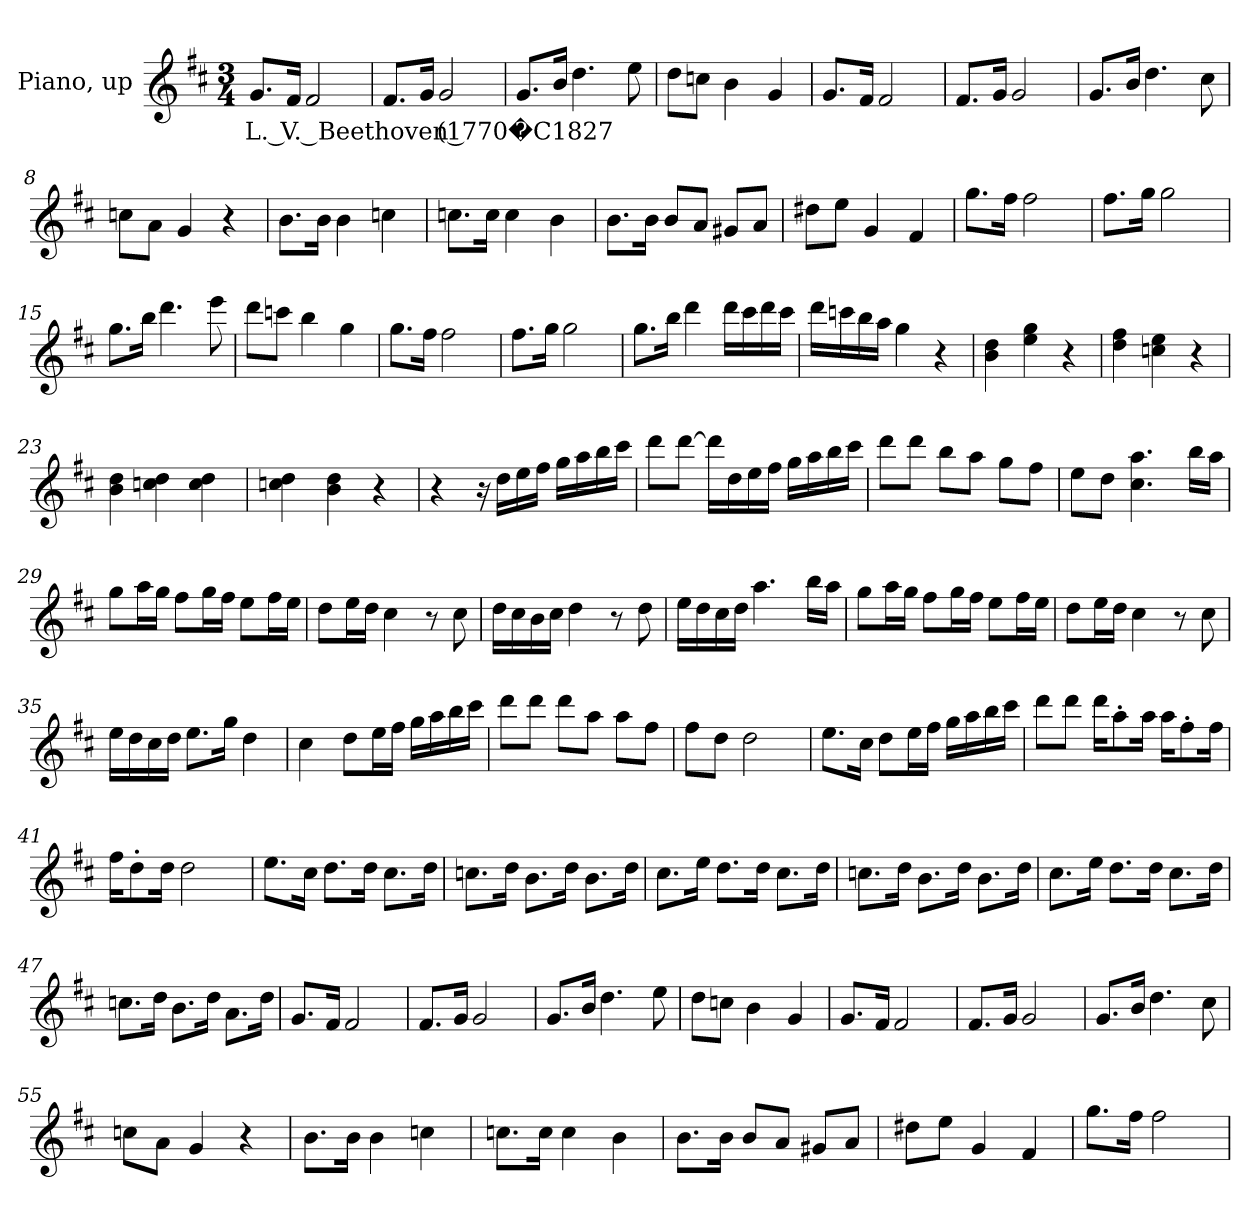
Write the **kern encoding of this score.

**kern	**text
*part1	*part1
*staff1	*staff1
*I"Piano, up	*
*I'Pno.	*
*clefG2	*
*k[f#c#]	*
*M3/4	*
*MM134	*
=1	=1
!	!LO:LY:b
8.g/L	L. V. Beethoven (1770�C1827
16f#/Jk	.
2f#/	.
=2	=2
8.f#/L	.
16g/Jk	.
2g/	.
=3	=3
8.g/L	.
16b/Jk	.
4.dd\	.
8ee\	.
=4	=4
8dd\L	.
8ccn\J	.
4b\	.
4g/	.
=5	=5
8.g/L	.
16f#/Jk	.
2f#/	.
=6	=6
8.f#/L	.
16g/Jk	.
2g/	.
!!LO:LB:g=z
=7	=7
8.g/L	.
16b/Jk	.
4.dd\	.
8cc#\	.
=8	=8
8ccn\L	.
8a\J	.
4g/	.
4r	.
=9	=9
8.b\L	.
16b\Jk	.
4b\	.
4ccn\	.
=10	=10
8.ccn\L	.
16cc\Jk	.
4cc\	.
4b\	.
=11	=11
8.b\L	.
16b\Jk	.
8b/L	.
8a/J	.
8g#X/L	.
8a/J	.
=12	=12
8dd#X\L	.
8ee\J	.
4g/	.
4f#/	.
=13	=13
8.gg\L	.
16ff#\Jk	.
2ff#\	.
=14	=14
8.ff#\L	.
16gg\Jk	.
2gg\	.
!!LO:LB:g=z
=15	=15
8.gg\L	.
16bb\Jk	.
4.ddd\	.
8eee\	.
=16	=16
8ddd\L	.
8cccn\J	.
4bb\	.
4gg\	.
=17	=17
8.gg\L	.
16ff#\Jk	.
2ff#\	.
=18	=18
8.ff#\L	.
16gg\Jk	.
2gg\	.
=19	=19
8.gg\L	.
16bb\Jk	.
4ddd\	.
16ddd\LL	.
16ccc#\	.
16ddd\	.
16ccc#\JJ	.
=20	=20
16ddd\LL	.
16cccn\	.
16bb\	.
16aa\JJ	.
4gg\	.
4r	.
=21	=21
4b\ 4dd\	.
4ee\ 4gg\	.
4r	.
!!LO:LB:g=z
=22	=22
4dd\ 4ff#\	.
4ccn\ 4ee\	.
4r	.
=23	=23
4b\ 4dd\	.
4ccn\ 4dd\	.
4cc\ 4dd\	.
=24	=24
4ccn\ 4dd\	.
4b\ 4dd\	.
4r	.
=25	=25
4r	.
16r	.
16dd\LL	.
16ee\	.
16ff#\JJ	.
16gg\LL	.
16aa\	.
16bb\	.
16ccc#\JJ	.
=26	=26
8ddd\L	.
[8ddd\J	.
16ddd\LL]	.
16dd\	.
16ee\	.
16ff#\JJ	.
16gg\LL	.
16aa\	.
16bb\	.
16ccc#\JJ	.
=27	=27
8ddd\L	.
8ddd\J	.
8bb\L	.
8aa\J	.
8gg\L	.
8ff#\J	.
!!LO:LB:g=z
=28	=28
8ee\L	.
8dd\J	.
4.cc#\ 4.aa\	.
16bb\LL	.
16aa\JJ	.
=29	=29
8gg\L	.
16aa\L	.
16gg\JJ	.
8ff#\L	.
16gg\L	.
16ff#\JJ	.
8ee\L	.
16ff#\L	.
16ee\JJ	.
=30	=30
8dd\L	.
16ee\L	.
16dd\JJ	.
4cc#\	.
8r	.
8cc#\	.
=31	=31
16dd\LL	.
16cc#\	.
16b\	.
16cc#\JJ	.
4dd\	.
8r	.
8dd\	.
=32	=32
16ee\LL	.
16dd\	.
16cc#\	.
16dd\JJ	.
4.aa\	.
16bb\LL	.
16aa\JJ	.
!!LO:LB:g=z
=33	=33
8gg\L	.
16aa\L	.
16gg\JJ	.
8ff#\L	.
16gg\L	.
16ff#\JJ	.
8ee\L	.
16ff#\L	.
16ee\JJ	.
=34	=34
8dd\L	.
16ee\L	.
16dd\JJ	.
4cc#\	.
8r	.
8cc#\	.
=35	=35
16ee\LL	.
16dd\	.
16cc#\	.
16dd\JJ	.
8.ee\L	.
16gg\Jk	.
4dd\	.
=36	=36
4cc#\	.
8dd\L	.
16ee\L	.
16ff#\JJ	.
16gg\LL	.
16aa\	.
16bb\	.
16ccc#\JJ	.
=37	=37
8ddd\L	.
8ddd\J	.
8ddd\L	.
8aa\J	.
8aa\L	.
8ff#\J	.
=38	=38
8ff#\L	.
8dd\J	.
2dd\	.
!!LO:LB:g=z
=39	=39
8.ee\L	.
16cc#\Jk	.
8dd\L	.
16ee\L	.
16ff#\JJ	.
16gg\LL	.
16aa\	.
16bb\	.
16ccc#\JJ	.
=40	=40
8ddd\L	.
8ddd\J	.
16ddd\KL	.
8aa'\	.
16aa\Jk	.
16aa\KL	.
8ff#'\	.
16ff#\Jk	.
=41	=41
16ff#\KL	.
8dd'\	.
16dd\Jk	.
2dd\	.
=42	=42
8.ee\L	.
16cc#\Jk	.
8.dd\L	.
16dd\Jk	.
8.cc#\L	.
16dd\Jk	.
=43	=43
8.ccn\L	.
16dd\Jk	.
8.b\L	.
16dd\Jk	.
8.b\L	.
16dd\Jk	.
!!LO:LB:g=z
=44	=44
8.cc#\L	.
16ee\Jk	.
8.dd\L	.
16dd\Jk	.
8.cc#\L	.
16dd\Jk	.
=45	=45
8.ccn\L	.
16dd\Jk	.
8.b\L	.
16dd\Jk	.
8.b\L	.
16dd\Jk	.
=46	=46
8.cc#\L	.
16ee\Jk	.
8.dd\L	.
16dd\Jk	.
8.cc#\L	.
16dd\Jk	.
=47	=47
8.ccn\L	.
16dd\Jk	.
8.b\L	.
16dd\Jk	.
8.a\L	.
16dd\Jk	.
=48	=48
8.g/L	.
16f#/Jk	.
2f#/	.
=49	=49
8.f#/L	.
16g/Jk	.
2g/	.
!!LO:LB:g=z
=50	=50
8.g/L	.
16b/Jk	.
4.dd\	.
8ee\	.
=51	=51
8dd\L	.
8ccn\J	.
4b\	.
4g/	.
=52	=52
8.g/L	.
16f#/Jk	.
2f#/	.
=53	=53
8.f#/L	.
16g/Jk	.
2g/	.
=54	=54
8.g/L	.
16b/Jk	.
4.dd\	.
8cc#\	.
=55	=55
8ccn\L	.
8a\J	.
4g/	.
4r	.
=56	=56
8.b\L	.
16b\Jk	.
4b\	.
4ccn\	.
=57	=57
8.ccn\L	.
16cc\Jk	.
4cc\	.
4b\	.
!!LO:LB:g=z
=58	=58
8.b\L	.
16b\Jk	.
8b/L	.
8a/J	.
8g#X/L	.
8a/J	.
=59	=59
8dd#X\L	.
8ee\J	.
4g/	.
4f#/	.
=60	=60
8.gg\L	.
16ff#\Jk	.
2ff#\	.
=	=
*-	*-
